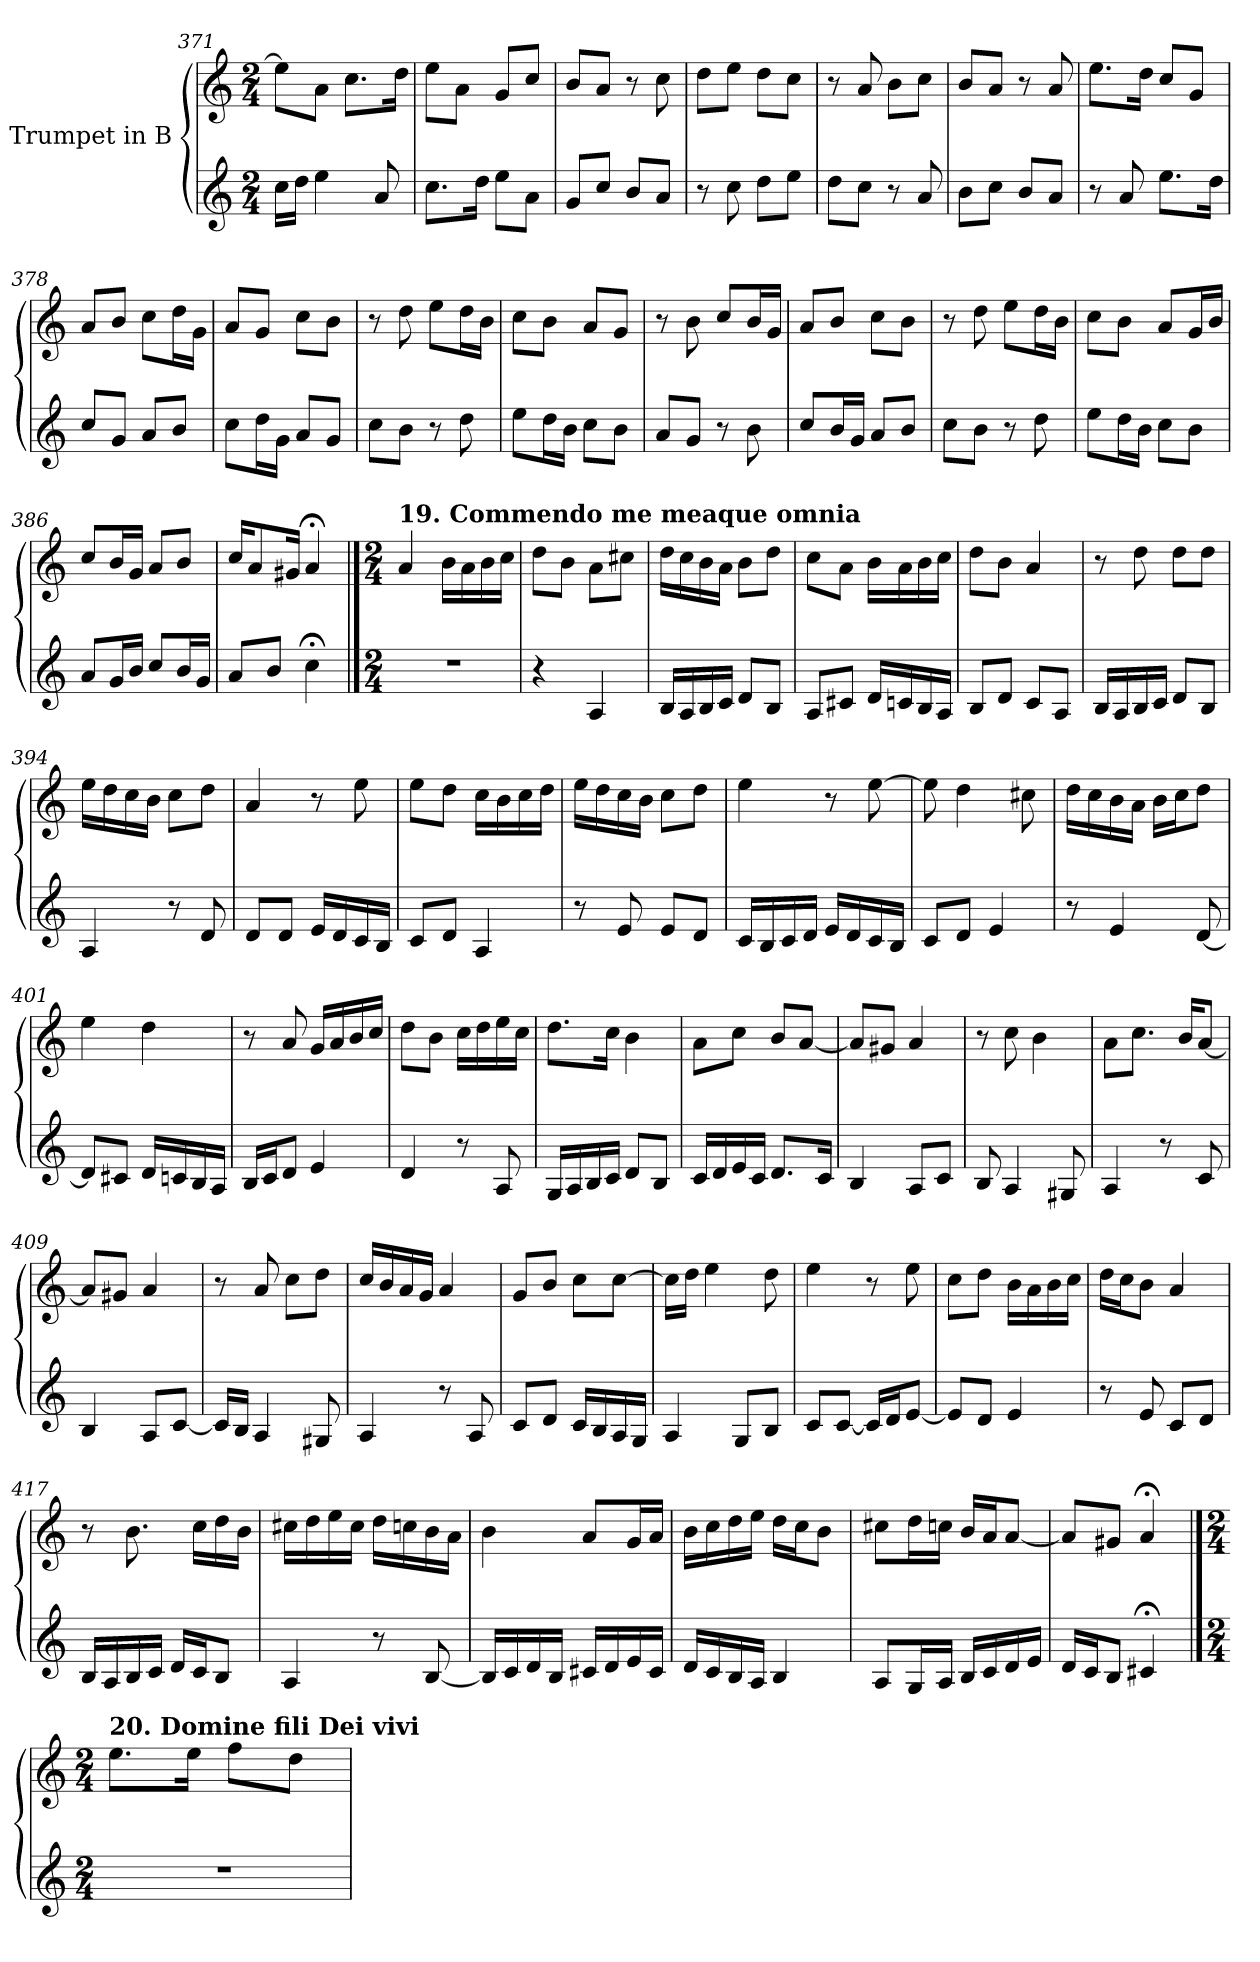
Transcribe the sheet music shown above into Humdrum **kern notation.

**kern	**kern
*part2	*part1
*staff2	*staff1
*I"Trumpet in Bb 2	*I"Trumpet in Bb 1
*clefG2	*clefG2
*ITrd1c2	*ITrd1c2
*k[b-e-]	*k[b-e-]
*B-:	*B-:
*M2/4	*M2/4
=371	=371
16b-\LL	8dd\L]
16cc\JJ	.
4dd\	8g\J
.	8.b-\L
8g/	.
.	16cc\Jk
=372	=372
8.b-\L	8dd\L
.	8g\J
16cc\Jk	.
8dd\L	8f/L
8g\J	8b-/J
=373	=373
8f/L	8a/L
8b-/J	8g/J
8a/L	8r
8g/J	8b-\
=374	=374
8r	8cc\L
8b-\	8dd\J
8cc\L	8cc\L
8dd\J	8b-\J
=375	=375
8cc\L	8r
8b-\J	8g/
8r	8a\L
8g/	8b-\J
!!LO:LB:g=z
=376	=376
8a\L	8a/L
8b-\J	8g/J
8a/L	8r
8g/J	8g/
=377	=377
8r	8.dd\L
8g/	.
.	16cc\Jk
8.dd\L	8b-/L
.	8f/J
16cc\Jk	.
=378	=378
8b-/L	8g/L
8f/J	8a/J
8g/L	8b-\L
8a/J	16cc\L
.	16f\JJ
=379	=379
8b-\L	8g/L
16cc\L	8f/J
16f\JJ	.
8g/L	8b-\L
8f/J	8a\J
=380	=380
8b-\L	8r
8a\J	8cc\
8r	8dd\L
8cc\	16cc\L
.	16a\JJ
=381	=381
8dd\L	8b-\L
16cc\L	8a\J
16a\JJ	.
8b-\L	8g/L
8a\J	8f/J
=382	=382
8g/L	8r
8f/J	8a\
8r	8b-/L
8a\	16a/L
.	16f/JJ
=383	=383
8b-/L	8g/L
16a/L	8a/J
16f/JJ	.
8g/L	8b-\L
8a/J	8a\J
!!LO:PB:g=z
=384	=384
8b-\L	8r
8a\J	8cc\
8r	8dd\L
8cc\	16cc\L
.	16a\JJ
=385	=385
8dd\L	8b-\L
16cc\L	8a\J
16a\JJ	.
8b-\L	8g/L
8a\J	16f/L
.	16a/JJ
=386	=386
8g/L	8b-/L
16f/L	16a/L
16a/JJ	16f/JJ
8b-/L	8g/L
16a/L	8a/J
16f/JJ	.
=387	=387
8g/L	16b-/KL
.	8g/
8a/J	.
.	16f#X/Jk
4b-;<\	4g;</
==388	==388
*k[b-e-]	*k[b-e-]
*B-:	*B-:
*M2/4	*M2/4
!	!LO:TX:a:B:t=19. Commendo me  meaque omnia
2r	4g/
.	16a\LL
.	16g\
.	16a\
.	16b-\JJ
=389	=389
4r	8cc\L
.	8a\J
4G/	8g\L
.	8bn\J
=390	=390
16A/LL	16cc\LL
16G/	16b-\
16A/	16a\
16B-/JJ	16g\JJ
8c/L	8a\L
8A/J	8cc\J
!!LO:LB:g=z
=391	=391
8G/L	8b-\L
8Bn/J	8g\J
16c/LL	16a\LL
16B-X/	16g\
16A/	16a\
16G/JJ	16b-\JJ
=392	=392
8A/L	8cc\L
8c/J	8a\J
8B-/L	4g/
8G/J	.
=393	=393
16A/LL	8r
16G/	.
16A/	8cc\
16B-/JJ	.
8c/L	8cc\L
8A/J	8cc\J
=394	=394
4G/	16dd\LL
.	16cc\
.	16b-\
.	16a\JJ
8r	8b-\L
8c/	8cc\J
=395	=395
8c/L	4g/
8c/J	.
16d/LL	8r
16c/	.
16B-/	8dd\
16A/JJ	.
=396	=396
8B-/L	8dd\L
8c/J	8cc\J
4G/	16b-\LL
.	16a\
.	16b-\
.	16cc\JJ
!!LO:LB:g=z
=397	=397
8r	16dd\LL
.	16cc\
8d/	16b-\
.	16a\JJ
8d/L	8b-\L
8c/J	8cc\J
=398	=398
16B-/LL	4dd\
16A/	.
16B-/	.
16c/JJ	.
16d/LL	8r
16c/	.
16B-/	[8dd\
16A/JJ	.
=399	=399
8B-/L	8dd\]
8c/J	4cc\
4d/	.
.	8bn\
=400	=400
8r	16cc\LL
.	16b-\
4d/	16a\
.	16g\JJ
.	16a\LL
.	16b-\J
[8c/	8cc\J
=401	=401
8c/L]	4dd\
8Bn/J	.
16c/LL	4cc\
16B-X/	.
16A/	.
16G/JJ	.
=402	=402
16A/LL	8r
16B-/J	.
8c/J	8g/
4d/	16f/LL
.	16g/
.	16a/
.	16b-/JJ
!!LO:LB:g=z
=403	=403
4c/	8cc\L
.	8a\J
8r	16b-\LL
.	16cc\
8G/	16dd\
.	16b-\JJ
=404	=404
16F/LL	8.cc\L
16G/	.
16A/	.
16B-/JJ	16b-\Jk
8c/L	4a\
8A/J	.
=405	=405
16B-/LL	8g\L
16c/	.
16d/	8b-\J
16B-/JJ	.
8.c/L	8a/L
.	[8g/J
16B-/Jk	.
=406	=406
4A/	8g/L]
.	8f#X/J
8G/L	4g/
8B-/J	.
=407	=407
8A/	8r
4G/	8b-\
.	4a\
8F#X/	.
=408	=408
4G/	8g\L
.	8.b-\J
8r	.
.	16a/KL
8B-/	[8g/J
=409	=409
4A/	8g/L]
.	8f#X/J
8G/L	4g/
[8B-/J	.
!!LO:LB:g=z
=410	=410
16B-/LL]	8r
16A/JJ	.
4G/	8g/
.	8b-\L
8F#X/	8cc\J
=411	=411
4G/	16b-/LL
.	16a/
.	16g/
.	16f/JJ
8r	4g/
8G/	.
=412	=412
8B-/L	8f/L
8c/J	8a/J
16B-/LL	8b-\L
16A/	.
16G/	[8b-\J
16F/JJ	.
=413	=413
4G/	16b-\LL]
.	16cc\JJ
.	4dd\
8F/L	.
8A/J	8cc\
=414	=414
8B-/L	4dd\
[8B-/J	.
16B-/LL]	8r
16c/J	.
[8d/J	8dd\
=415	=415
8d/L]	8b-\L
8c/J	8cc\J
4d/	16a\LL
.	16g\
.	16a\
.	16b-\JJ
=416	=416
8r	16cc\LL
.	16b-\J
8d/	8a\J
8B-/L	4g/
8c/J	.
!!LO:PB:g=z
=417	=417
16A/LL	8r
16G/	.
16A/	8.a\
16B-/JJ	.
16c/LL	.
16B-/J	16b-\LL
8A/J	16cc\
.	16a\JJ
=418	=418
4G/	16bn\LL
.	16cc\
.	16dd\
.	16b\JJ
8r	16cc\LL
.	16b-X\
[8A/	16a\
.	16g\JJ
=419	=419
16A/LL]	4a\
16B-/	.
16c/	.
16A/JJ	.
16Bn/LL	8g/L
16c/	.
16d/	16f/L
16B/JJ	16g/JJ
=420	=420
16c/LL	16a\LL
16B-/	16b-\
16A/	16cc\
16G/JJ	16dd\JJ
4A/	16cc\LL
.	16b-\J
.	8a\J
=421	=421
8G/L	8bn\L
16F/L	16cc\L
16G/JJ	16b-X\JJ
16A/LL	16a/LL
16B-/	16g/J
16c/	[8g/J
16d/JJ	.
!!LO:LB:g=z
=422	=422
16c/LL	8g/L]
16B-/J	.
8A/J	8f#X/J
4Bn;</	4g;</
==423	==423
*k[b-e-]	*k[b-e-]
*B-:	*B-:
*M2/4	*M2/4
!	!LO:TX:a:B:t=20. Domine fili Dei vivi
2r	8.dd\L
.	16dd\Jk
.	8ee-\L
.	8cc\J
=	=
*-	*-
